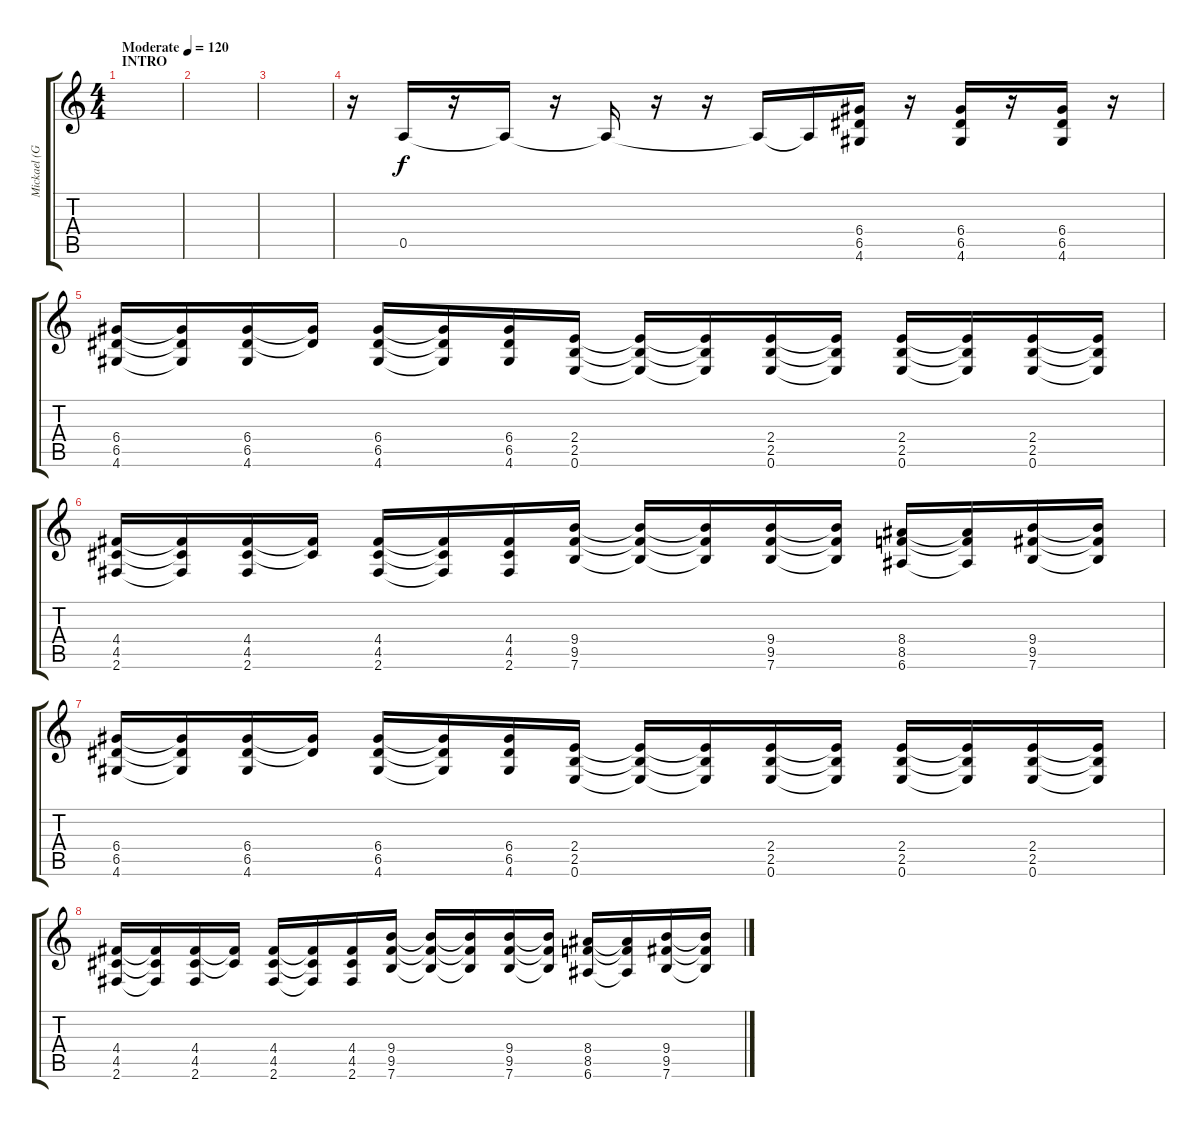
\track ("Mickael (Guitar_02)" "Mickael (G") {instrument distortionguitar}
\staff {score tabs}
\tuning (E4 B3 G3 D3 A2 E2) {hide}
\ts (4 4)
\section ("" "INTRO")
\tempo (120 "Moderate")
\clef g2
\ks c
|
|
|
r.16 0.5.16 r.16 0.5{t}.16 r.16 0.5{t}.16 r.16 r.16 0.5{t}.16 0.5{t}.16 (6.4 6.5 4.6).16 r.16 (6.4 6.5 4.6).16 r.16 (6.4 6.5 4.6).16 r.16 |
(6.4 6.5 4.6).16 (6.4{t} 6.5{t} 4.6{t}).16 (6.4 6.5 4.6).16 (6.4{t} 6.5{t}).16 (6.4 6.5 4.6).16 (6.4{t} 6.5{t} 4.6{t}).16 (6.4 6.5 4.6).16 (2.4 2.5 0.6).16 (2.4{t} 2.5{t} 0.6{t}).16 (2.4{t} 2.5{t} 0.6{t}).16 (2.4 2.5 0.6).16 (2.4{t} 2.5{t} 0.6{t}).16 (2.4 2.5 0.6).16 (2.4{t} 2.5{t} 0.6{t}).16 (2.4 2.5 0.6).16 (2.4{t} 2.5{t} 0.6{t}).16 |
(4.4 4.5 2.6).16 (4.4{t} 4.5{t} 2.6{t}).16 (4.4 4.5 2.6).16 (4.4{t} 4.5{t}).16 (4.4 4.5 2.6).16 (4.4{t} 4.5{t} 2.6{t}).16 (4.4 4.5 2.6).16 (9.4 9.5 7.6).16 (9.4{t} 9.5{t} 7.6{t}).16 (9.4{t} 9.5{t} 7.6{t}).16 (9.4 9.5 7.6).16 (9.4{t} 9.5{t} 7.6{t}).16 (8.4 8.5 6.6).16 (8.4{t} 8.5{t} 6.6{t}).16 (9.4 9.5 7.6).16 (9.4{t} 9.5{t} 7.6{t}).16 |
(6.4 6.5 4.6).16 (6.4{t} 6.5{t} 4.6{t}).16 (6.4 6.5 4.6).16 (6.4{t} 6.5{t}).16 (6.4 6.5 4.6).16 (6.4{t} 6.5{t} 4.6{t}).16 (6.4 6.5 4.6).16 (2.4 2.5 0.6).16 (2.4{t} 2.5{t} 0.6{t}).16 (2.4{t} 2.5{t} 0.6{t}).16 (2.4 2.5 0.6).16 (2.4{t} 2.5{t} 0.6{t}).16 (2.4 2.5 0.6).16 (2.4{t} 2.5{t} 0.6{t}).16 (2.4 2.5 0.6).16 (2.4{t} 2.5{t} 0.6{t}).16 |
(4.4 4.5 2.6).16 (4.4{t} 4.5{t} 2.6{t}).16 (4.4 4.5 2.6).16 (4.4{t} 4.5{t}).16 (4.4 4.5 2.6).16 (4.4{t} 4.5{t} 2.6{t}).16 (4.4 4.5 2.6).16 (9.4 9.5 7.6).16 (9.4{t} 9.5{t} 7.6{t}).16 (9.4{t} 9.5{t} 7.6{t}).16 (9.4 9.5 7.6).16 (9.4{t} 9.5{t} 7.6{t}).16 (8.4 8.5 6.6).16 (8.4{t} 8.5{t} 6.6{t}).16 (9.4 9.5 7.6).16 (9.4{t} 9.5{t} 7.6{t}).16
